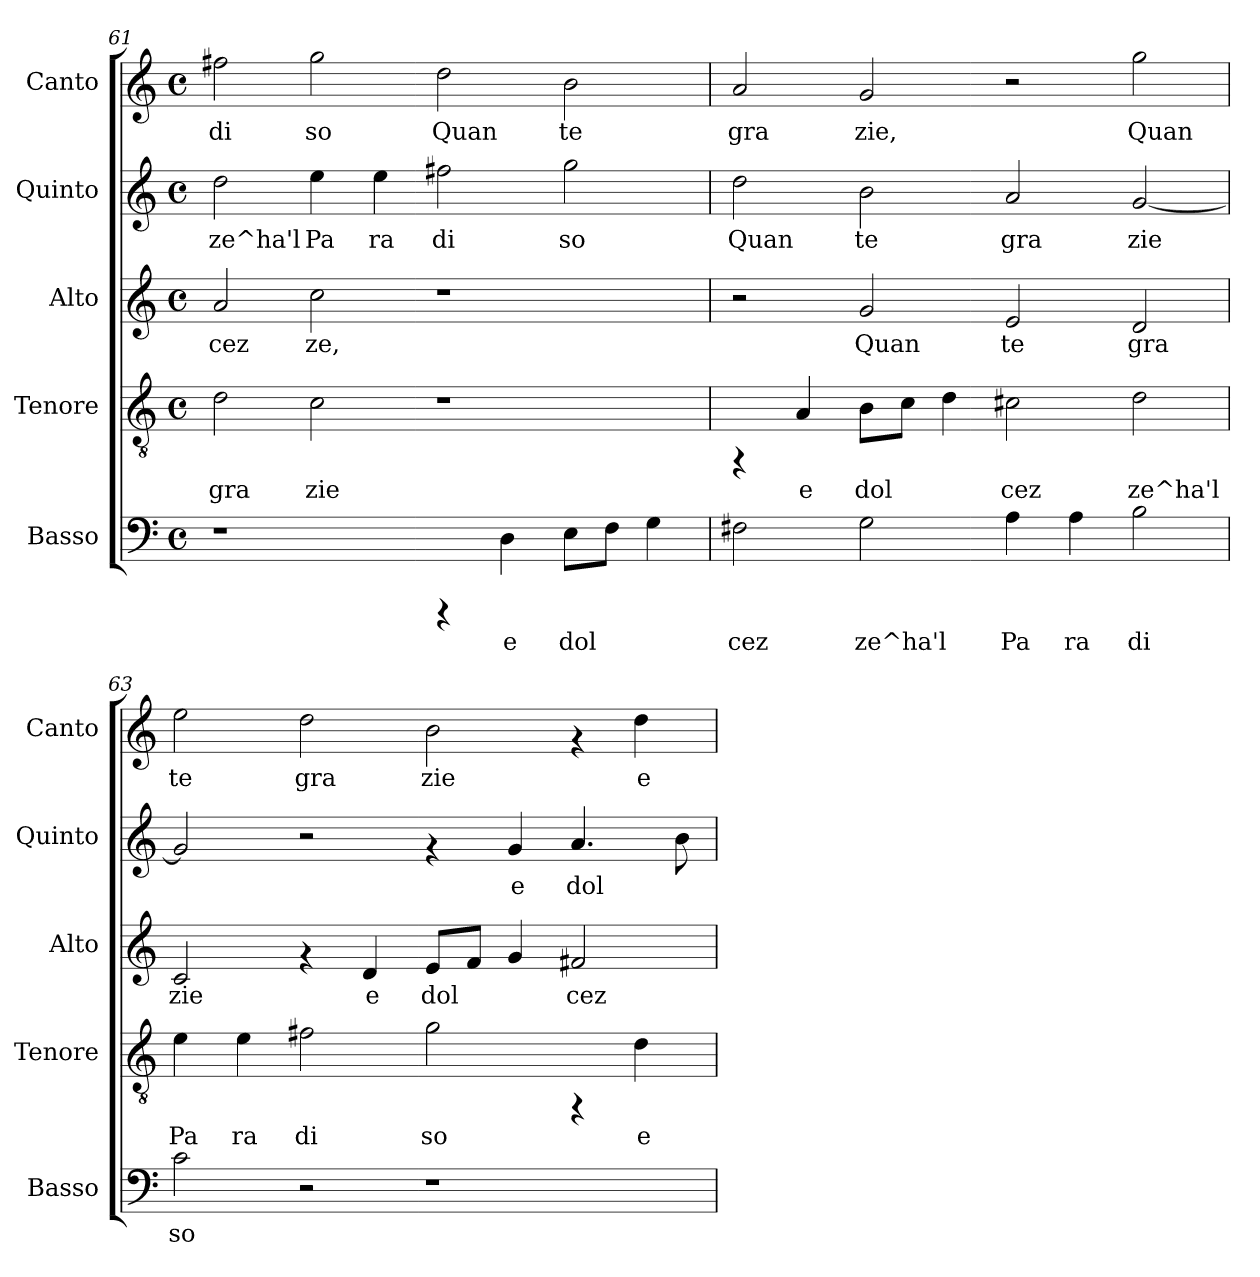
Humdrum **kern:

**kern	**text	**kern	**text	**kern	**text	**kern	**text	**kern	**text
*part5	*part5	*part4	*part4	*part3	*part3	*part2	*part2	*part1	*part1
*staff5	*staff5	*staff4	*staff4	*staff3	*staff3	*staff2	*staff2	*staff1	*staff1
*I"Basso	*	*I"Tenore	*	*I"Alto	*	*I"Quinto	*	*I"Canto	*
*I'Basso	*	*I'Tenore	*	*I'Alto	*	*I'Quinto	*	*I'Canto	*
!!LO:LB:g=z
*clefF4	*	*clefGv2	*	*clefG2	*	*clefG2	*	*clefG2	*
*k[]	*	*k[]	*	*k[]	*	*k[]	*	*k[]	*
*C:	*	*C:	*	*C:	*	*C:	*	*C:	*
*M4/4	*	*M4/4	*	*M4/4	*	*M4/4	*	*M4/4	*
*met(c)	*	*met(c)	*	*met(c)	*	*met(c)	*	*met(c)	*
=61	=61	=61	=61	=61	=61	=61	=61	=61	=61
!	!	!	!LO:LY:b:cj	!	!LO:LY:b:cj	!	!LO:LY:b:cj	!	!LO:LY:b:cj
1r	.	2d\	gra	2a/	cez	2dd\	ze^ha'l	2ff#X\	di
!	!	!	!LO:LY:b:cj	!	!LO:LY:b:cj	!	!LO:LY:b:cj	!	!LO:LY:b:cj
.	.	2c\	zie	2cc\	ze,	4ee\	Pa	2gg\	so
!	!	!	!	!	!	!	!LO:LY:b:cj	!	!
.	.	.	.	.	.	4ee\	ra	.	.
!	!	!	!	!	!	!	!LO:LY:b:cj	!	!LO:LY:b:cj
4rCCC	.	1r	.	1r	.	2ff#X\	di	2dd\	Quan
!	!LO:LY:b:cj	!	!	!	!	!	!	!	!
4D\	e	.	.	.	.	.	.	.	.
!	!LO:LY:b:cj	!	!	!	!	!	!LO:LY:b:cj	!	!LO:LY:b:cj
8E\L	dol	.	.	.	.	2gg\	so	2b\	te
!	!LO:LY:b:cj	!	!	!	!	!	!	!	!
8F\J	.	.	.	.	.	.	.	.	.
!	!LO:LY:b:cj	!	!	!	!	!	!	!	!
4G\	.	.	.	.	.	.	.	.	.
=62	=62	=62	=62	=62	=62	=62	=62	=62	=62
!	!LO:LY:b:cj	!	!	!	!	!	!LO:LY:b:cj	!	!LO:LY:b:cj
2F#X\	cez	4rFF	.	2r	.	2dd\	Quan	2a/	gra
!	!	!	!LO:LY:b:cj	!	!	!	!	!	!
.	.	4A/	e	.	.	.	.	.	.
!	!LO:LY:b:cj	!	!LO:LY:b:cj	!	!LO:LY:b:cj	!	!LO:LY:b:cj	!	!LO:LY:b:cj
2G\	ze^ha'l	8B\L	dol	2g/	Quan	2b\	te	2g/	zie,
!	!	!	!LO:LY:b:cj	!	!	!	!	!	!
.	.	8c\J	.	.	.	.	.	.	.
!	!	!	!LO:LY:b:cj	!	!	!	!	!	!
.	.	4d\	.	.	.	.	.	.	.
!	!LO:LY:b:cj	!	!LO:LY:b:cj	!	!LO:LY:b:cj	!	!LO:LY:b:cj	!	!
4A\	Pa	2c#X\	cez	2e/	te	2a/	gra	2r	.
!	!LO:LY:b:cj	!	!	!	!	!	!	!	!
4A\	ra	.	.	.	.	.	.	.	.
!	!LO:LY:b:cj	!	!LO:LY:b:cj	!	!LO:LY:b:cj	!	!LO:LY:b:cj	!	!LO:LY:b:cj
2B\	di	2d\	ze^ha'l	2d/	gra	[<2g/	zie	2gg\	Quan
=63	=63	=63	=63	=63	=63	=63	=63	=63	=63
!	!LO:LY:b:cj	!	!LO:LY:b:cj	!	!LO:LY:b:cj	!	!LO:LY:b:cj	!	!LO:LY:b:cj
2c\	so	4e\	Pa	2c/	zie	2g/]	.	2ee\	te
!	!	!	!LO:LY:b:cj	!	!	!	!	!	!
.	.	4e\	ra	.	.	.	.	.	.
!	!	!	!LO:LY:b:cj	!	!	!	!	!	!LO:LY:b:cj
2r	.	2f#X\	di	4rf	.	2r	.	2dd\	gra
!	!	!	!	!	!LO:LY:b:cj	!	!	!	!
.	.	.	.	4d/	e	.	.	.	.
!	!	!	!LO:LY:b:cj	!	!LO:LY:b:cj	!	!	!	!LO:LY:b:cj
1r	.	2g\	so	8e/L	dol	4rf	.	2b\	zie
!	!	!	!	!	!LO:LY:b:cj	!	!	!	!
.	.	.	.	8f/J	.	.	.	.	.
!	!	!	!	!	!LO:LY:b:cj	!	!LO:LY:b:cj	!	!
.	.	.	.	4g/	.	4g/	e	.	.
!	!	!	!	!	!LO:LY:b:cj	!	!LO:LY:b:cj	!	!
.	.	4rFF	.	2f#X/	cez	4.a/	dol	4rf	.
!	!	!	!LO:LY:b:cj	!	!	!	!	!	!LO:LY:b:cj
.	.	4d\	e	.	.	.	.	4dd\	e
!	!	!	!	!	!	!	!LO:LY:b:cj	!	!
.	.	.	.	.	.	8b\	.	.	.
=	=	=	=	=	=	=	=	=	=
*-	*-	*-	*-	*-	*-	*-	*-	*-	*-
